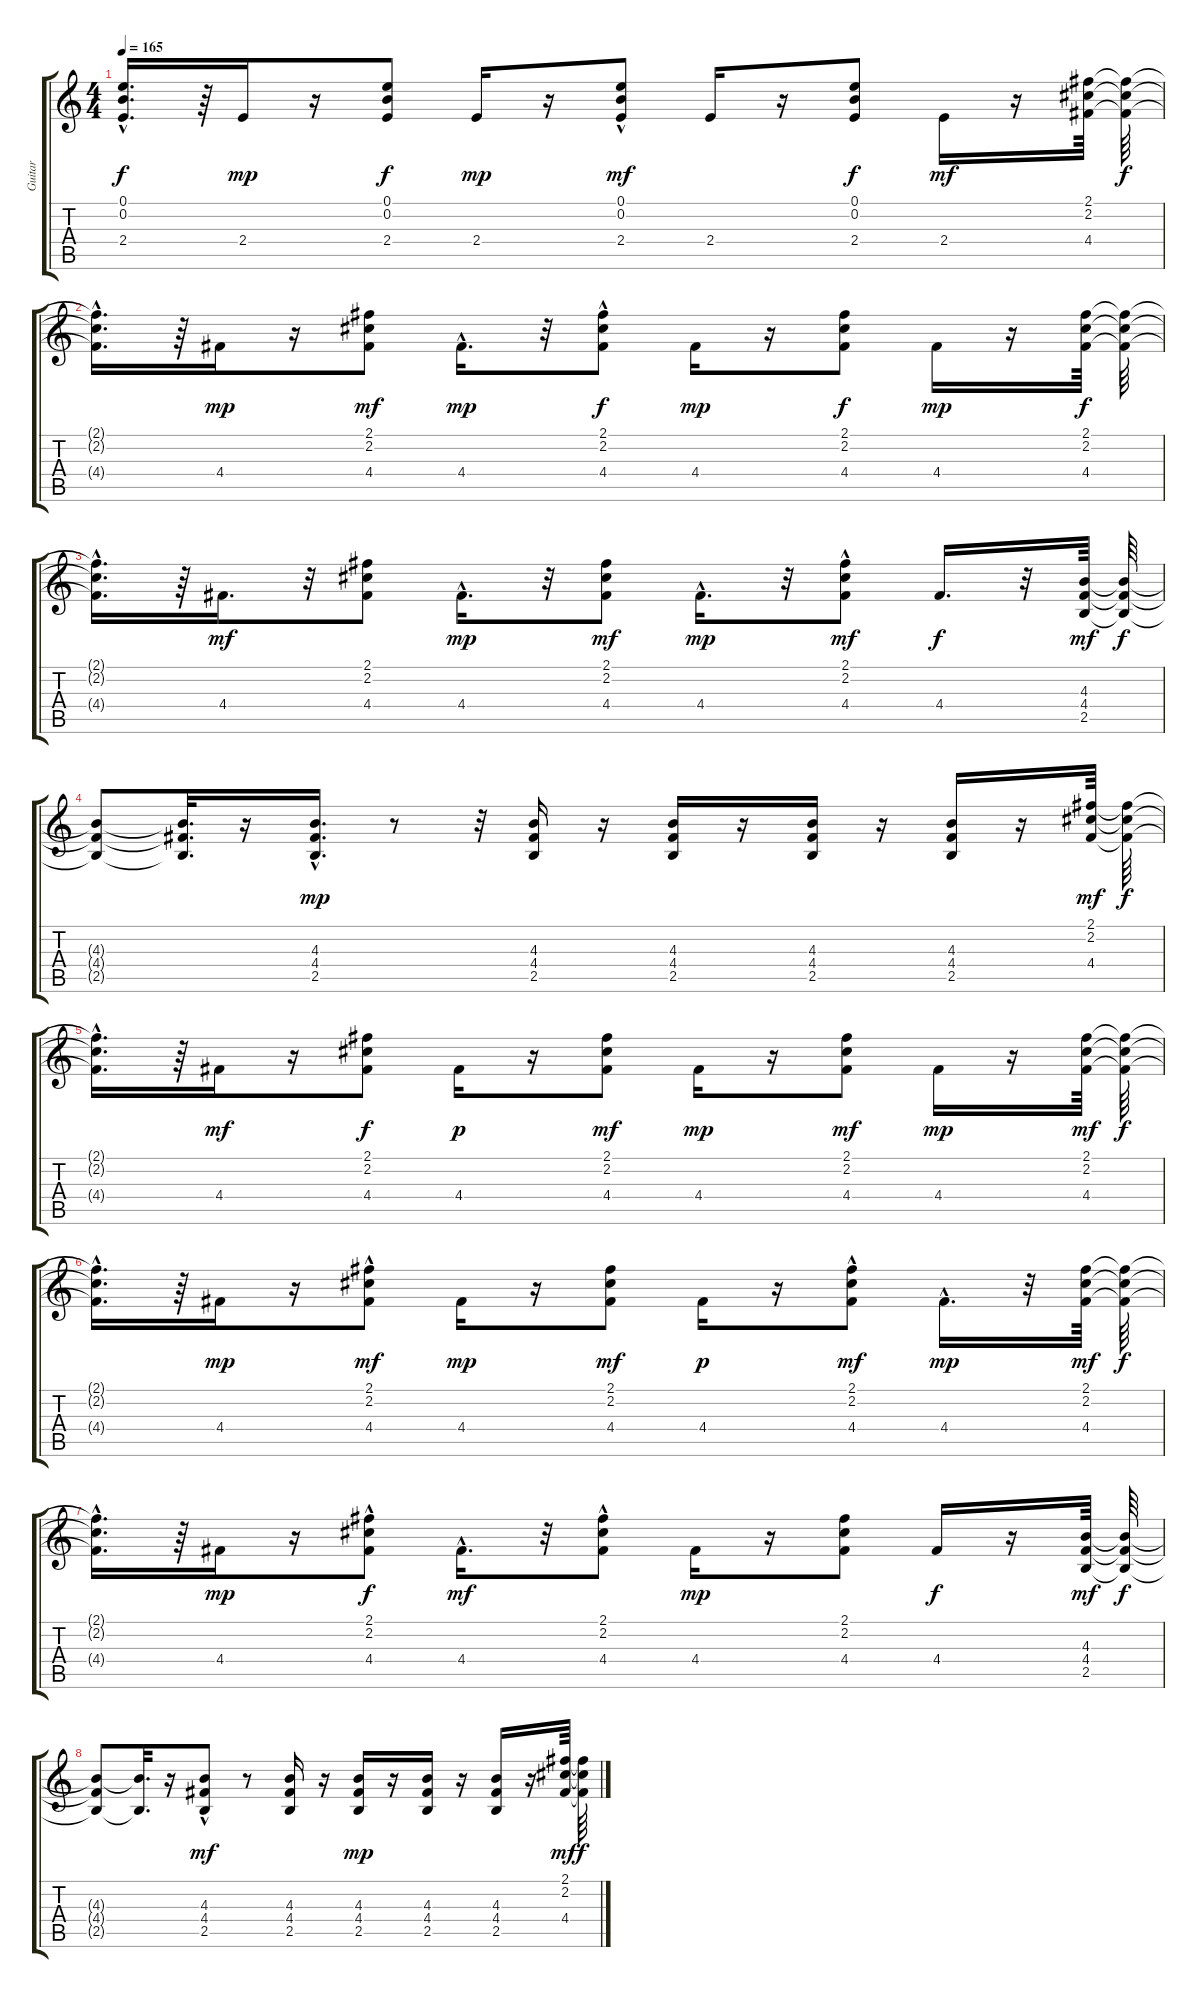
\track ("Guitar" "Guitar") {instrument distortionguitar}
\staff {score tabs}
\tuning (E4 B3 G3 D3 A2 E2) {hide}
\ts (4 4)
\tempo 165
\clef g2
\ks c
(0.1{hac t} 0.2{hac t} 2.4{t}).16{d dy f} r.64 2.4.16{dy mp} r.16 (0.1 0.2 2.4).8{dy f} 2.4.16{dy mp} r.16 (0.1 0.2 2.4{hac}).8{dy mf} 2.4.16 r.16 (0.1 0.2 2.4).8{dy f} 2.4.16{dy mf} r.16 (2.1 2.2 4.4).64 (2.1{t} 2.2{t} 4.4{t}).64{dy f} |
(2.1{hac t} 2.2{hac t} 4.4{t}).16{d} r.64 4.4.16{dy mp} r.16 (2.1 2.2 4.4).8{dy mf} 4.4{hac}.16{d dy mp} r.32 (2.1 2.2 4.4{hac}).8{dy f} 4.4.16{dy mp} r.16 (2.1 2.2 4.4).8{dy f} 4.4.16{dy mp} r.16 (2.1 2.2 4.4).64{dy f} (2.1{t} 2.2{t} 4.4{t}).64 |
(2.1{hac t} 2.2{hac t} 4.4{t}).16{d} r.64 4.4.16{d dy mf} r.32 (2.1 2.2 4.4).8 4.4{hac}.16{d dy mp} r.32 (2.1 2.2 4.4).8{dy mf} 4.4{hac}.16{d dy mp} r.32 (2.1 2.2{hac} 4.4).8{dy mf} 4.4.16{d dy f} r.32 (4.3 4.4 2.5).64{dy mf} (4.3{t} 4.4{t} 2.5{t}).64{dy f} |
(4.3{t} 4.4{t} 2.5{t}).8 (4.3{t} 4.4{t} 2.5{t}).32{d} r.16 (4.3 4.4{hac} 2.5{hac}).16{d dy mp} r.8 r.32 (4.3 4.4 2.5).16 r.16 (4.3 4.4 2.5).16 r.16 (4.3 4.4 2.5).16 r.16 (4.3 4.4 2.5).16 r.16 (2.1 2.2 4.4).64{dy mf} (2.1{t} 2.2{t} 4.4{t}).64{dy f} |
(2.1{hac t} 2.2{hac t} 4.4{t}).16{d} r.64 4.4.16{dy mf} r.16 (2.1 2.2 4.4).8{dy f} 4.4.16{dy p} r.16 (2.1 2.2 4.4).8{dy mf} 4.4.16{dy mp} r.16 (2.1 2.2 4.4).8{dy mf} 4.4.16{dy mp} r.16 (2.1 2.2 4.4).64{dy mf} (2.1{t} 2.2{t} 4.4{t}).64{dy f} |
(2.1{hac t} 2.2{hac t} 4.4{t}).16{d} r.64 4.4.16{dy mp} r.16 (2.1 2.2 4.4{hac}).8{dy mf} 4.4.16{dy mp} r.16 (2.1 2.2 4.4).8{dy mf} 4.4.16{dy p} r.16 (2.1 2.2 4.4{hac}).8{dy mf} 4.4{hac}.16{d dy mp} r.32 (2.1 2.2 4.4).64{dy mf} (2.1{t} 2.2{t} 4.4{t}).64{dy f} |
(2.1{hac t} 2.2{t} 4.4{t}).16{d} r.64 4.4.16{dy mp} r.16 (2.1 2.2 4.4{hac}).8{dy f} 4.4{hac}.16{d dy mf} r.32 (2.1 2.2 4.4{hac}).8 4.4.16{dy mp} r.16 (2.1 2.2 4.4).8 4.4.16{dy f} r.16 (4.3 4.4 2.5).64{dy mf} (4.3{t} 4.4{t} 2.5{t}).64{dy f} |
(4.3{t} 4.4{t} 2.5{t}).8 (4.3{t} 2.5{t}).32{d} r.16 (4.3 4.4 2.5{hac}).8{dy mf} r.8 (4.3 4.4 2.5).16 r.16 (4.3 4.4 2.5).16{dy mp} r.16 (4.3 4.4 2.5).16 r.16 (4.3 4.4 2.5).16 r.16 (2.1 2.2 4.4).64{dy mf} (2.1{t} 2.2{t} 4.4{t}).64{dy f}
